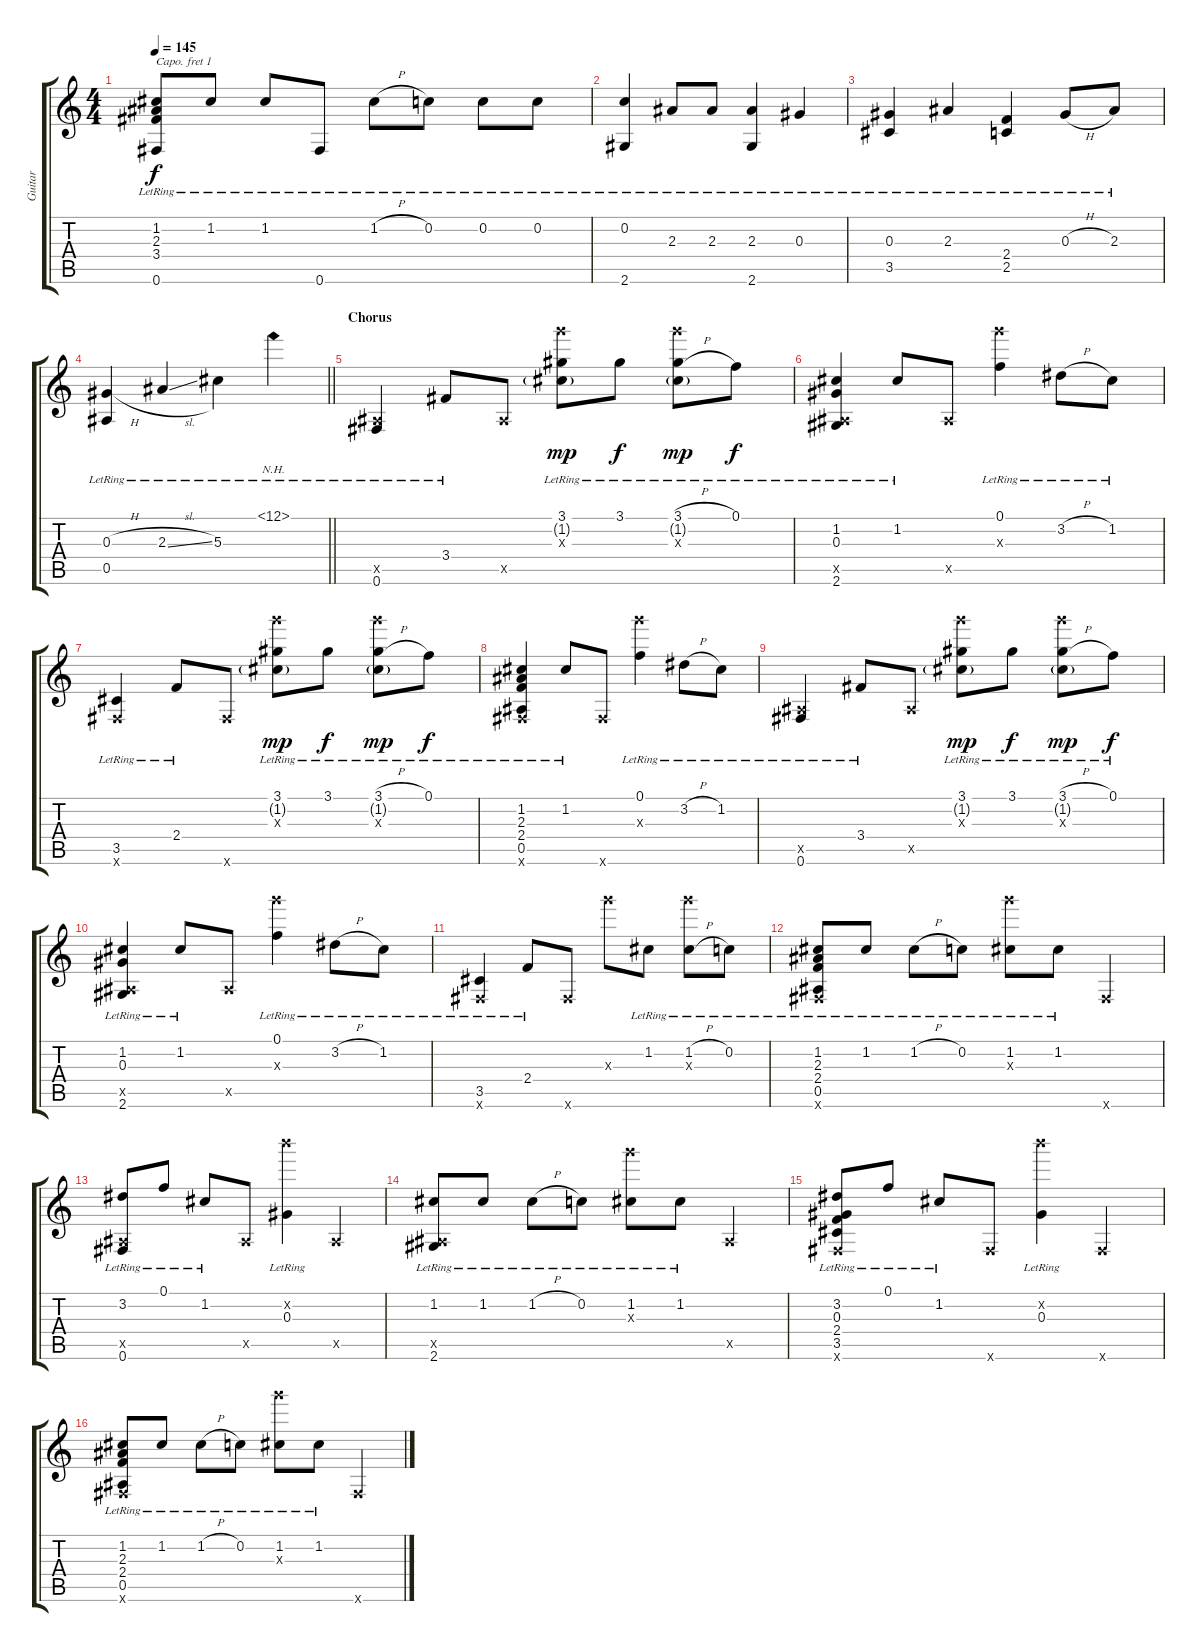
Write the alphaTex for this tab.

\track ("Guitar" "Guitar") {instrument acousticguitarsteel}
\staff {score tabs}
\capo 1
\tuning (E4 B3 G3 D3 A2 F2) {hide}
\ts (4 4)
\tempo 145
\clef g2
\ks c
(1.2{lr} 2.3{lr} 3.4{lr} 0.6{lr}).8{dy f} 1.2{lr}.8 1.2{lr}.8 0.6{lr}.8 1.2{h lr}.8 0.2{lr}.8 0.2{lr}.8 0.2{lr}.8 |
(0.2{lr} 2.6{lr}).4 2.3{lr}.8 2.3{lr}.8 (2.3{lr} 2.6).4 0.3{lr}.4 |
(0.3{lr} 3.5{lr}).4 2.3{lr}.4 (2.4{lr} 2.5{lr}).4 0.3{h lr}.8 2.3{lr}.8 |
\barLineRight lightlight
(0.3{h lr} 0.5{lr}).4 2.3{sl lr}.4 5.3{lr}.4 12.1{nh lr}.4 |
\section ("" "Chorus")
(0.5{x} 0.6{lr}).4 3.4{lr}.8 0.5{x}.8 (3.1{lr} 1.2{g lr} 23.3{x}).8{dy mp} 3.1{lr}.8{dy f} (3.1{h lr} 1.2{g lr} 23.3{x}).8{dy mp} 0.1{lr}.8{dy f} |
(1.2{lr} 0.3{lr} 0.5{x} 2.6{lr}).4 1.2{lr}.8 0.5{x}.8 (0.1{lr} 23.3{x}).4 3.2{h lr}.8 1.2{lr}.8 |
(3.5{lr} 0.6{x}).4 2.4{lr}.8 0.6{x}.8 (3.1{lr} 1.2{g lr} 23.3{x}).8{dy mp} 3.1{lr}.8{dy f} (3.1{h lr} 1.2{g lr} 23.3{x}).8{dy mp} 0.1{lr}.8{dy f} |
(1.2{lr} 2.3{lr} 2.4 0.5 0.6{x}).4 1.2{lr}.8 0.6{x}.8 (0.1{lr} 23.3{x}).4 3.2{h lr}.8 1.2{lr}.8 |
(0.5{x} 0.6{lr}).4 3.4{lr}.8 0.5{x}.8 (3.1{lr} 1.2{g lr} 23.3{x}).8{dy mp} 3.1{lr}.8{dy f} (3.1{h lr} 1.2{g lr} 23.3{x}).8{dy mp} 0.1{lr}.8{dy f} |
(1.2{lr} 0.3{lr} 0.5{x} 2.6{lr}).4 1.2{lr}.8 0.5{x}.8 (0.1{lr} 23.3{x}).4 3.2{h lr}.8 1.2{lr}.8 |
(3.5{lr} 0.6{x}).4 2.4{lr}.8 0.6{x}.8 23.3{x}.8 1.2{lr}.8 (1.2{h lr} 23.3{x}).8 0.2{lr}.8 |
(1.2{lr} 2.3{lr} 2.4{lr} 0.5{lr} 0.6{x}).8 1.2{lr}.8 1.2{h lr}.8 0.2{lr}.8 (1.2{lr} 23.3{x}).8 1.2{lr}.8 0.6{x}.4 |
(3.2{lr} 0.5{x} 0.6{lr}).8 0.1{lr}.8 1.2{lr}.8 0.5{x}.8 (23.2{x} 0.3{lr}).4 0.5{x}.4 |
(1.2{lr} 0.5{x} 2.6).8 1.2{lr}.8 1.2{h lr}.8 0.2{lr}.8 (1.2{lr} 23.3{x}).8 1.2{lr}.8 0.5{x}.4 |
(3.2{lr} 0.3{lr} 2.4{lr} 3.5{lr} 0.6{x}).8 0.1{lr}.8 1.2{lr}.8 0.6{x}.8 (23.2{x} 0.3{lr}).4 0.6{x}.4 |
(1.2{lr} 2.3{lr} 2.4{lr} 0.5{lr} 0.6{x}).8 1.2{lr}.8 1.2{h lr}.8 0.2{lr}.8 (1.2{lr} 23.3{x}).8 1.2{lr}.8 0.6{x}.4
